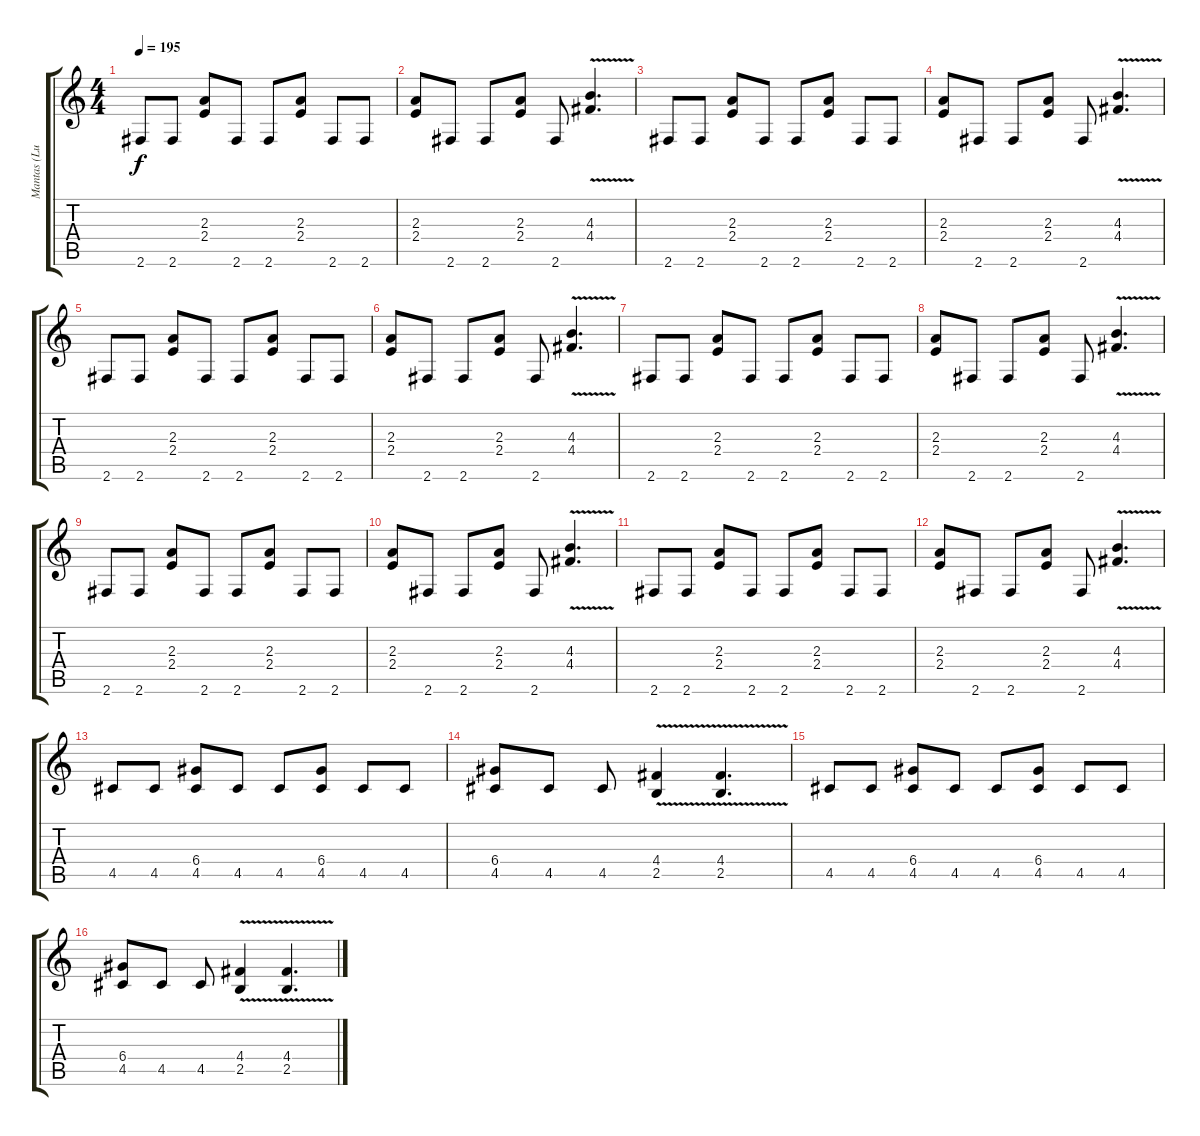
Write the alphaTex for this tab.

\track ("Mantas (Luke)" "Mantas (Lu") {instrument distortionguitar}
\staff {score tabs}
\tuning (E4 B3 G3 D3 A2 E2) {hide}
\ts (4 4)
\tempo 195
\clef g2
\ks c
2.6.8{dy f} 2.6.8 (2.3 2.4).8 2.6.8 2.6.8 (2.3 2.4).8 2.6.8 2.6.8 |
(2.3 2.4).8 2.6.8 2.6.8 (2.3 2.4).8 2.6.8 (4.3{v} 4.4{v}).4{d} |
2.6.8 2.6.8 (2.3 2.4).8 2.6.8 2.6.8 (2.3 2.4).8 2.6.8 2.6.8 |
(2.3 2.4).8 2.6.8 2.6.8 (2.3 2.4).8 2.6.8 (4.3{v} 4.4{v}).4{d} |
2.6.8 2.6.8 (2.3 2.4).8 2.6.8 2.6.8 (2.3 2.4).8 2.6.8 2.6.8 |
(2.3 2.4).8 2.6.8 2.6.8 (2.3 2.4).8 2.6.8 (4.3{v} 4.4{v}).4{d} |
2.6.8 2.6.8 (2.3 2.4).8 2.6.8 2.6.8 (2.3 2.4).8 2.6.8 2.6.8 |
(2.3 2.4).8 2.6.8 2.6.8 (2.3 2.4).8 2.6.8 (4.3{v} 4.4{v}).4{d} |
2.6.8 2.6.8 (2.3 2.4).8 2.6.8 2.6.8 (2.3 2.4).8 2.6.8 2.6.8 |
(2.3 2.4).8 2.6.8 2.6.8 (2.3 2.4).8 2.6.8 (4.3{v} 4.4{v}).4{d} |
2.6.8 2.6.8 (2.3 2.4).8 2.6.8 2.6.8 (2.3 2.4).8 2.6.8 2.6.8 |
(2.3 2.4).8 2.6.8 2.6.8 (2.3 2.4).8 2.6.8 (4.3{v} 4.4{v}).4{d} |
4.5.8 4.5.8 (6.4 4.5).8 4.5.8 4.5.8 (6.4 4.5).8 4.5.8 4.5.8 |
(6.4 4.5).8 4.5.8 4.5.8 (4.4{v} 2.5{v}).4 (4.4{v} 2.5{v}).4{d} |
4.5.8 4.5.8 (6.4 4.5).8 4.5.8 4.5.8 (6.4 4.5).8 4.5.8 4.5.8 |
(6.4 4.5).8 4.5.8 4.5.8 (4.4{v} 2.5{v}).4 (4.4{v} 2.5{v}).4{d}
